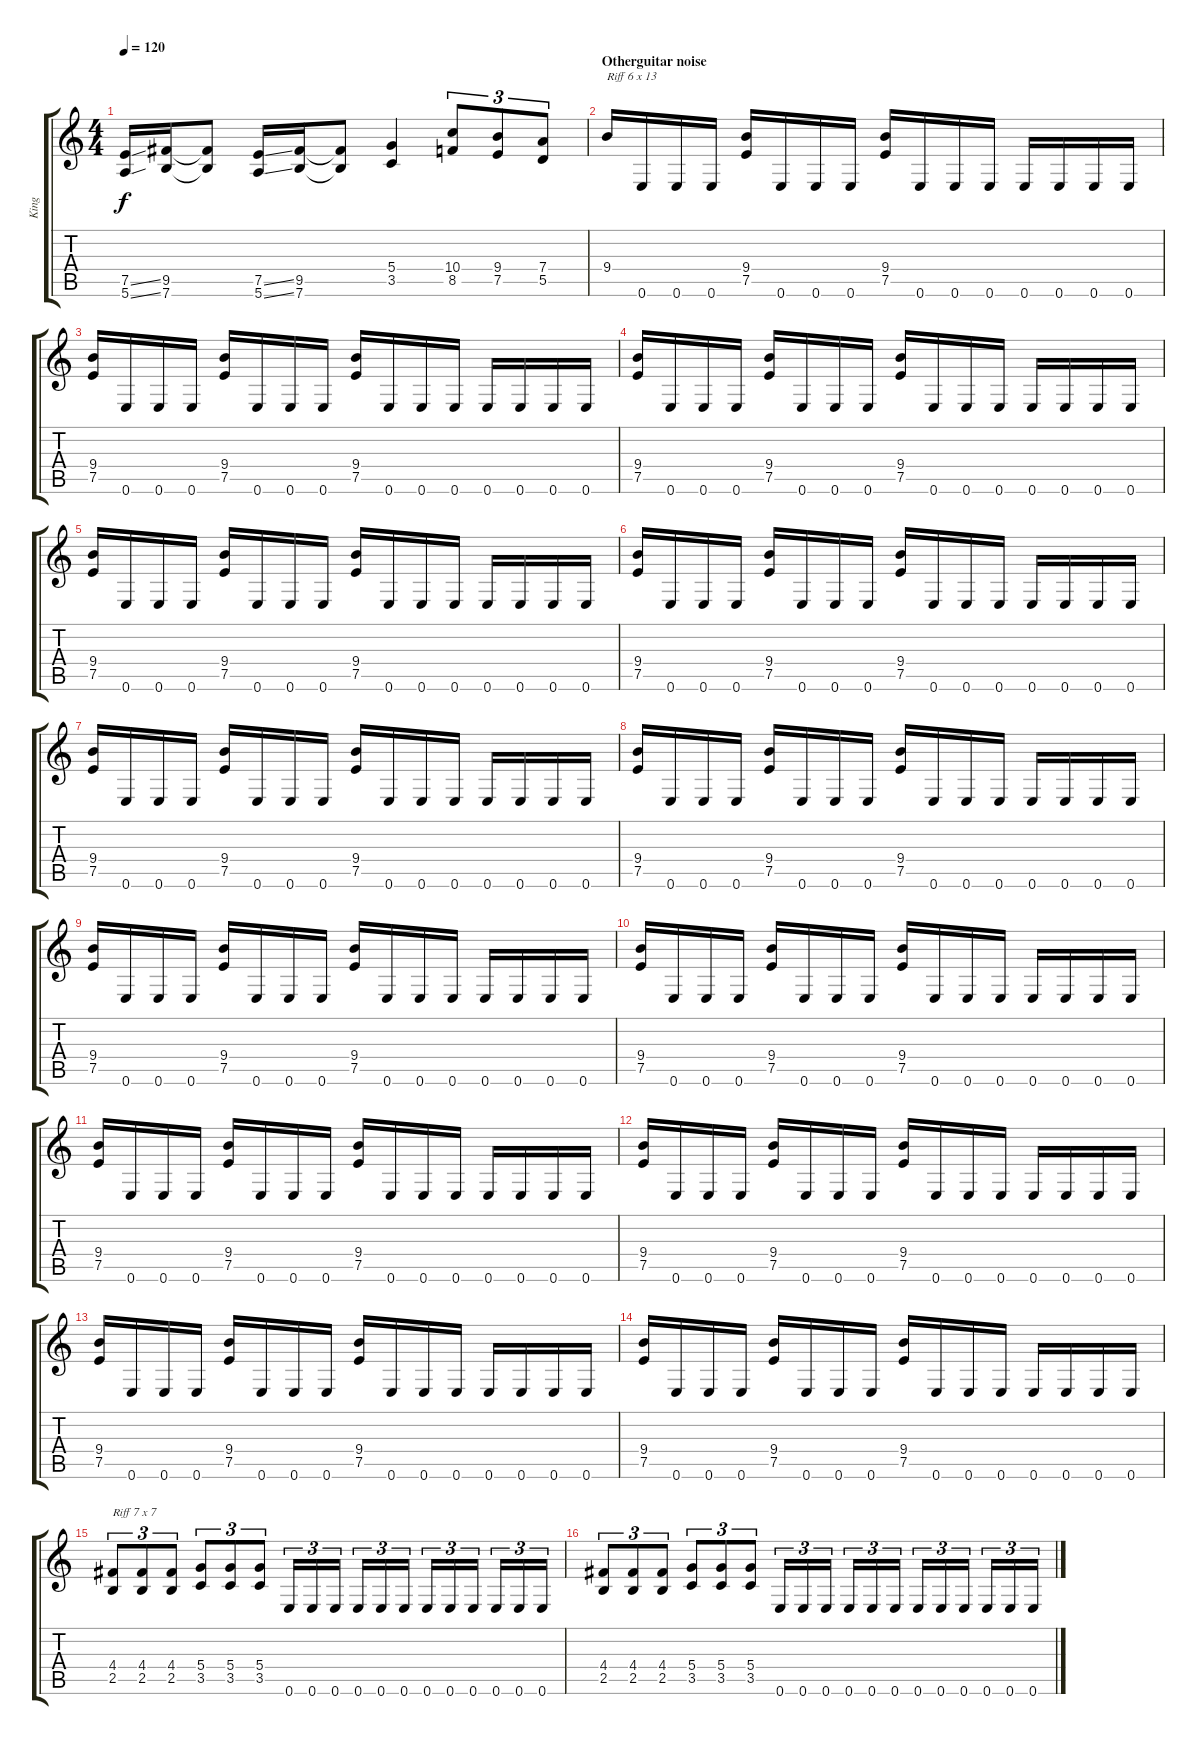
\track ("King" "King") {instrument distortionguitar}
\staff {score tabs}
\tuning (E4 B3 G3 D3 A2 E2) {hide}
\ts (4 4)
\tempo 120
\clef g2
\ks c
(7.5{ss} 5.6{ss}).16{dy f} (9.5 7.6).16 (9.5{t} 7.6{t}).8 (7.5{ss} 5.6{ss}).16 (9.5 7.6).16 (9.5{t} 7.6{t}).8 (5.4 3.5).4 (10.4 8.5).8{tu (3 2)} (9.4 7.5).8{tu (3 2)} (7.4 5.5).8{tu (3 2)} |
\section ("" "Otherguitar noise")
9.4.16{txt "Riff 6 x 13"} 0.6.16 0.6.16 0.6.16 (9.4 7.5).16 0.6.16 0.6.16 0.6.16 (9.4 7.5).16 0.6.16 0.6.16 0.6.16 0.6.16 0.6.16 0.6.16 0.6.16 |
(9.4 7.5).16 0.6.16 0.6.16 0.6.16 (9.4 7.5).16 0.6.16 0.6.16 0.6.16 (9.4 7.5).16 0.6.16 0.6.16 0.6.16 0.6.16 0.6.16 0.6.16 0.6.16 |
(9.4 7.5).16 0.6.16 0.6.16 0.6.16 (9.4 7.5).16 0.6.16 0.6.16 0.6.16 (9.4 7.5).16 0.6.16 0.6.16 0.6.16 0.6.16 0.6.16 0.6.16 0.6.16 |
(9.4 7.5).16 0.6.16 0.6.16 0.6.16 (9.4 7.5).16 0.6.16 0.6.16 0.6.16 (9.4 7.5).16 0.6.16 0.6.16 0.6.16 0.6.16 0.6.16 0.6.16 0.6.16 |
(9.4 7.5).16 0.6.16 0.6.16 0.6.16 (9.4 7.5).16 0.6.16 0.6.16 0.6.16 (9.4 7.5).16 0.6.16 0.6.16 0.6.16 0.6.16 0.6.16 0.6.16 0.6.16 |
(9.4 7.5).16 0.6.16 0.6.16 0.6.16 (9.4 7.5).16 0.6.16 0.6.16 0.6.16 (9.4 7.5).16 0.6.16 0.6.16 0.6.16 0.6.16 0.6.16 0.6.16 0.6.16 |
(9.4 7.5).16 0.6.16 0.6.16 0.6.16 (9.4 7.5).16 0.6.16 0.6.16 0.6.16 (9.4 7.5).16 0.6.16 0.6.16 0.6.16 0.6.16 0.6.16 0.6.16 0.6.16 |
(9.4 7.5).16 0.6.16 0.6.16 0.6.16 (9.4 7.5).16 0.6.16 0.6.16 0.6.16 (9.4 7.5).16 0.6.16 0.6.16 0.6.16 0.6.16 0.6.16 0.6.16 0.6.16 |
(9.4 7.5).16 0.6.16 0.6.16 0.6.16 (9.4 7.5).16 0.6.16 0.6.16 0.6.16 (9.4 7.5).16 0.6.16 0.6.16 0.6.16 0.6.16 0.6.16 0.6.16 0.6.16 |
(9.4 7.5).16 0.6.16 0.6.16 0.6.16 (9.4 7.5).16 0.6.16 0.6.16 0.6.16 (9.4 7.5).16 0.6.16 0.6.16 0.6.16 0.6.16 0.6.16 0.6.16 0.6.16 |
(9.4 7.5).16 0.6.16 0.6.16 0.6.16 (9.4 7.5).16 0.6.16 0.6.16 0.6.16 (9.4 7.5).16 0.6.16 0.6.16 0.6.16 0.6.16 0.6.16 0.6.16 0.6.16 |
(9.4 7.5).16 0.6.16 0.6.16 0.6.16 (9.4 7.5).16 0.6.16 0.6.16 0.6.16 (9.4 7.5).16 0.6.16 0.6.16 0.6.16 0.6.16 0.6.16 0.6.16 0.6.16 |
(9.4 7.5).16 0.6.16 0.6.16 0.6.16 (9.4 7.5).16 0.6.16 0.6.16 0.6.16 (9.4 7.5).16 0.6.16 0.6.16 0.6.16 0.6.16 0.6.16 0.6.16 0.6.16 |
(4.4 2.5).8{tu (3 2) txt "Riff 7 x 7"} (4.4 2.5).8{tu (3 2)} (4.4 2.5).8{tu (3 2)} (5.4 3.5).8{tu (3 2)} (5.4 3.5).8{tu (3 2)} (5.4 3.5).8{tu (3 2)} 0.6.16{tu (3 2)} 0.6.16{tu (3 2)} 0.6.16{tu (3 2)} 0.6.16{tu (3 2)} 0.6.16{tu (3 2)} 0.6.16{tu (3 2)} 0.6.16{tu (3 2)} 0.6.16{tu (3 2)} 0.6.16{tu (3 2)} 0.6.16{tu (3 2)} 0.6.16{tu (3 2)} 0.6.16{tu (3 2)} |
(4.4 2.5).8{tu (3 2)} (4.4 2.5).8{tu (3 2)} (4.4 2.5).8{tu (3 2)} (5.4 3.5).8{tu (3 2)} (5.4 3.5).8{tu (3 2)} (5.4 3.5).8{tu (3 2)} 0.6.16{tu (3 2)} 0.6.16{tu (3 2)} 0.6.16{tu (3 2)} 0.6.16{tu (3 2)} 0.6.16{tu (3 2)} 0.6.16{tu (3 2)} 0.6.16{tu (3 2)} 0.6.16{tu (3 2)} 0.6.16{tu (3 2)} 0.6.16{tu (3 2)} 0.6.16{tu (3 2)} 0.6.16{tu (3 2)}
